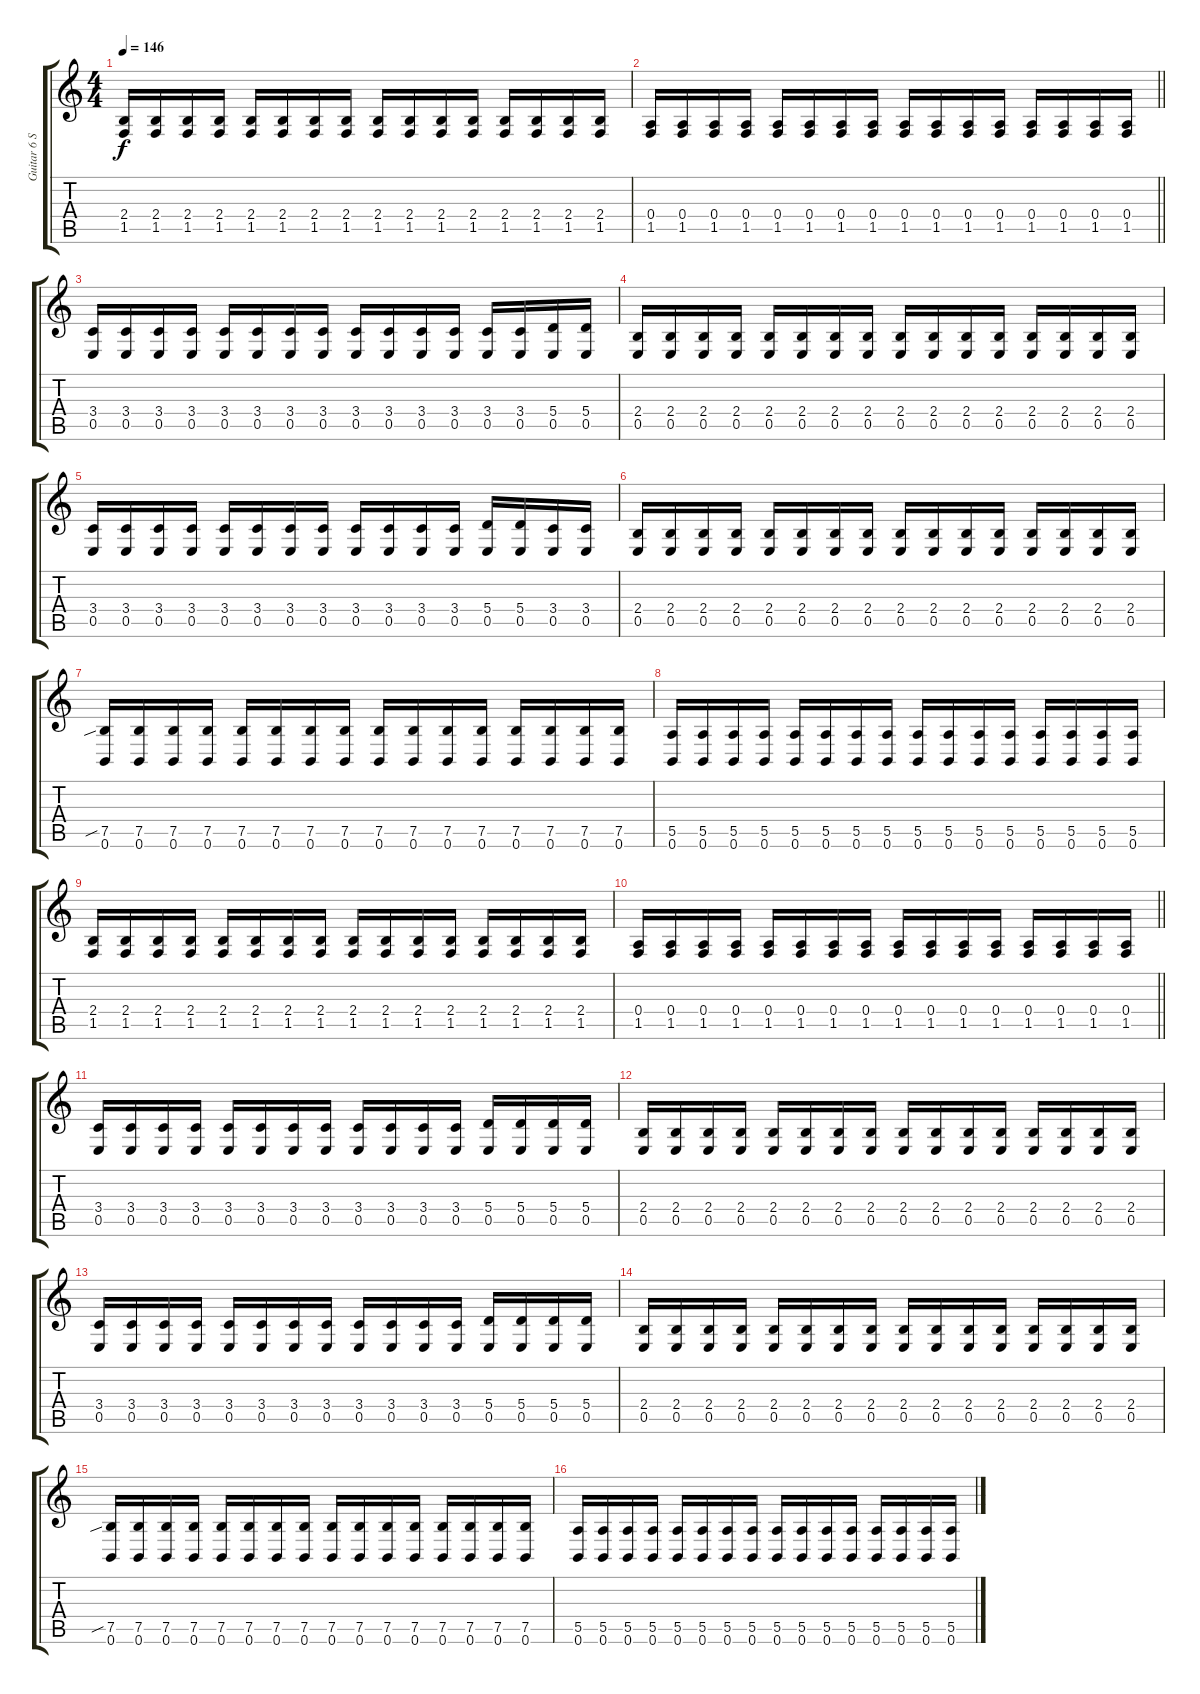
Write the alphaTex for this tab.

\track ("Guitar 6 Strings Arrangement" "Guitar 6 S") {instrument distortionguitar}
\staff {score tabs}
\tuning (B3 Gb3 D3 A2 E2 B1) {hide}
\ts (4 4)
\tempo 146
\clef g2
\ks c
(2.4 1.5).16{dy f} (2.4 1.5).16 (2.4 1.5).16 (2.4 1.5).16 (2.4 1.5).16 (2.4 1.5).16 (2.4 1.5).16 (2.4 1.5).16 (2.4 1.5).16 (2.4 1.5).16 (2.4 1.5).16 (2.4 1.5).16 (2.4 1.5).16 (2.4 1.5).16 (2.4 1.5).16 (2.4 1.5).16 |
\barLineRight lightlight
(0.4 1.5).16 (0.4 1.5).16 (0.4 1.5).16 (0.4 1.5).16 (0.4 1.5).16 (0.4 1.5).16 (0.4 1.5).16 (0.4 1.5).16 (0.4 1.5).16 (0.4 1.5).16 (0.4 1.5).16 (0.4 1.5).16 (0.4 1.5).16 (0.4 1.5).16 (0.4 1.5).16 (0.4 1.5).16 |
(3.4 0.5).16 (3.4 0.5).16 (3.4 0.5).16 (3.4 0.5).16 (3.4 0.5).16 (3.4 0.5).16 (3.4 0.5).16 (3.4 0.5).16 (3.4 0.5).16 (3.4 0.5).16 (3.4 0.5).16 (3.4 0.5).16 (3.4 0.5).16 (3.4 0.5).16 (5.4 0.5).16 (5.4 0.5).16 |
(2.4 0.5).16 (2.4 0.5).16 (2.4 0.5).16 (2.4 0.5).16 (2.4 0.5).16 (2.4 0.5).16 (2.4 0.5).16 (2.4 0.5).16 (2.4 0.5).16 (2.4 0.5).16 (2.4 0.5).16 (2.4 0.5).16 (2.4 0.5).16 (2.4 0.5).16 (2.4 0.5).16 (2.4 0.5).16 |
(3.4 0.5).16 (3.4 0.5).16 (3.4 0.5).16 (3.4 0.5).16 (3.4 0.5).16 (3.4 0.5).16 (3.4 0.5).16 (3.4 0.5).16 (3.4 0.5).16 (3.4 0.5).16 (3.4 0.5).16 (3.4 0.5).16 (5.4 0.5).16 (5.4 0.5).16 (3.4 0.5).16 (3.4 0.5).16 |
(2.4 0.5).16 (2.4 0.5).16 (2.4 0.5).16 (2.4 0.5).16 (2.4 0.5).16 (2.4 0.5).16 (2.4 0.5).16 (2.4 0.5).16 (2.4 0.5).16 (2.4 0.5).16 (2.4 0.5).16 (2.4 0.5).16 (2.4 0.5).16 (2.4 0.5).16 (2.4 0.5).16 (2.4 0.5).16 |
(7.5{sib} 0.6).16 (7.5 0.6).16 (7.5 0.6).16 (7.5 0.6).16 (7.5 0.6).16 (7.5 0.6).16 (7.5 0.6).16 (7.5 0.6).16 (7.5 0.6).16 (7.5 0.6).16 (7.5 0.6).16 (7.5 0.6).16 (7.5 0.6).16 (7.5 0.6).16 (7.5 0.6).16 (7.5 0.6).16 |
(5.5 0.6).16 (5.5 0.6).16 (5.5 0.6).16 (5.5 0.6).16 (5.5 0.6).16 (5.5 0.6).16 (5.5 0.6).16 (5.5 0.6).16 (5.5 0.6).16 (5.5 0.6).16 (5.5 0.6).16 (5.5 0.6).16 (5.5 0.6).16 (5.5 0.6).16 (5.5 0.6).16 (5.5 0.6).16 |
(2.4 1.5).16 (2.4 1.5).16 (2.4 1.5).16 (2.4 1.5).16 (2.4 1.5).16 (2.4 1.5).16 (2.4 1.5).16 (2.4 1.5).16 (2.4 1.5).16 (2.4 1.5).16 (2.4 1.5).16 (2.4 1.5).16 (2.4 1.5).16 (2.4 1.5).16 (2.4 1.5).16 (2.4 1.5).16 |
\barLineRight lightlight
(0.4 1.5).16 (0.4 1.5).16 (0.4 1.5).16 (0.4 1.5).16 (0.4 1.5).16 (0.4 1.5).16 (0.4 1.5).16 (0.4 1.5).16 (0.4 1.5).16 (0.4 1.5).16 (0.4 1.5).16 (0.4 1.5).16 (0.4 1.5).16 (0.4 1.5).16 (0.4 1.5).16 (0.4 1.5).16 |
(3.4 0.5).16 (3.4 0.5).16 (3.4 0.5).16 (3.4 0.5).16 (3.4 0.5).16 (3.4 0.5).16 (3.4 0.5).16 (3.4 0.5).16 (3.4 0.5).16 (3.4 0.5).16 (3.4 0.5).16 (3.4 0.5).16 (5.4 0.5).16 (5.4 0.5).16 (5.4 0.5).16 (5.4 0.5).16 |
(2.4 0.5).16 (2.4 0.5).16 (2.4 0.5).16 (2.4 0.5).16 (2.4 0.5).16 (2.4 0.5).16 (2.4 0.5).16 (2.4 0.5).16 (2.4 0.5).16 (2.4 0.5).16 (2.4 0.5).16 (2.4 0.5).16 (2.4 0.5).16 (2.4 0.5).16 (2.4 0.5).16 (2.4 0.5).16 |
(3.4 0.5).16 (3.4 0.5).16 (3.4 0.5).16 (3.4 0.5).16 (3.4 0.5).16 (3.4 0.5).16 (3.4 0.5).16 (3.4 0.5).16 (3.4 0.5).16 (3.4 0.5).16 (3.4 0.5).16 (3.4 0.5).16 (5.4 0.5).16 (5.4 0.5).16 (5.4 0.5).16 (5.4 0.5).16 |
(2.4 0.5).16 (2.4 0.5).16 (2.4 0.5).16 (2.4 0.5).16 (2.4 0.5).16 (2.4 0.5).16 (2.4 0.5).16 (2.4 0.5).16 (2.4 0.5).16 (2.4 0.5).16 (2.4 0.5).16 (2.4 0.5).16 (2.4 0.5).16 (2.4 0.5).16 (2.4 0.5).16 (2.4 0.5).16 |
(7.5{sib} 0.6).16 (7.5 0.6).16 (7.5 0.6).16 (7.5 0.6).16 (7.5 0.6).16 (7.5 0.6).16 (7.5 0.6).16 (7.5 0.6).16 (7.5 0.6).16 (7.5 0.6).16 (7.5 0.6).16 (7.5 0.6).16 (7.5 0.6).16 (7.5 0.6).16 (7.5 0.6).16 (7.5 0.6).16 |
(5.5 0.6).16 (5.5 0.6).16 (5.5 0.6).16 (5.5 0.6).16 (5.5 0.6).16 (5.5 0.6).16 (5.5 0.6).16 (5.5 0.6).16 (5.5 0.6).16 (5.5 0.6).16 (5.5 0.6).16 (5.5 0.6).16 (5.5 0.6).16 (5.5 0.6).16 (5.5 0.6).16 (5.5 0.6).16
